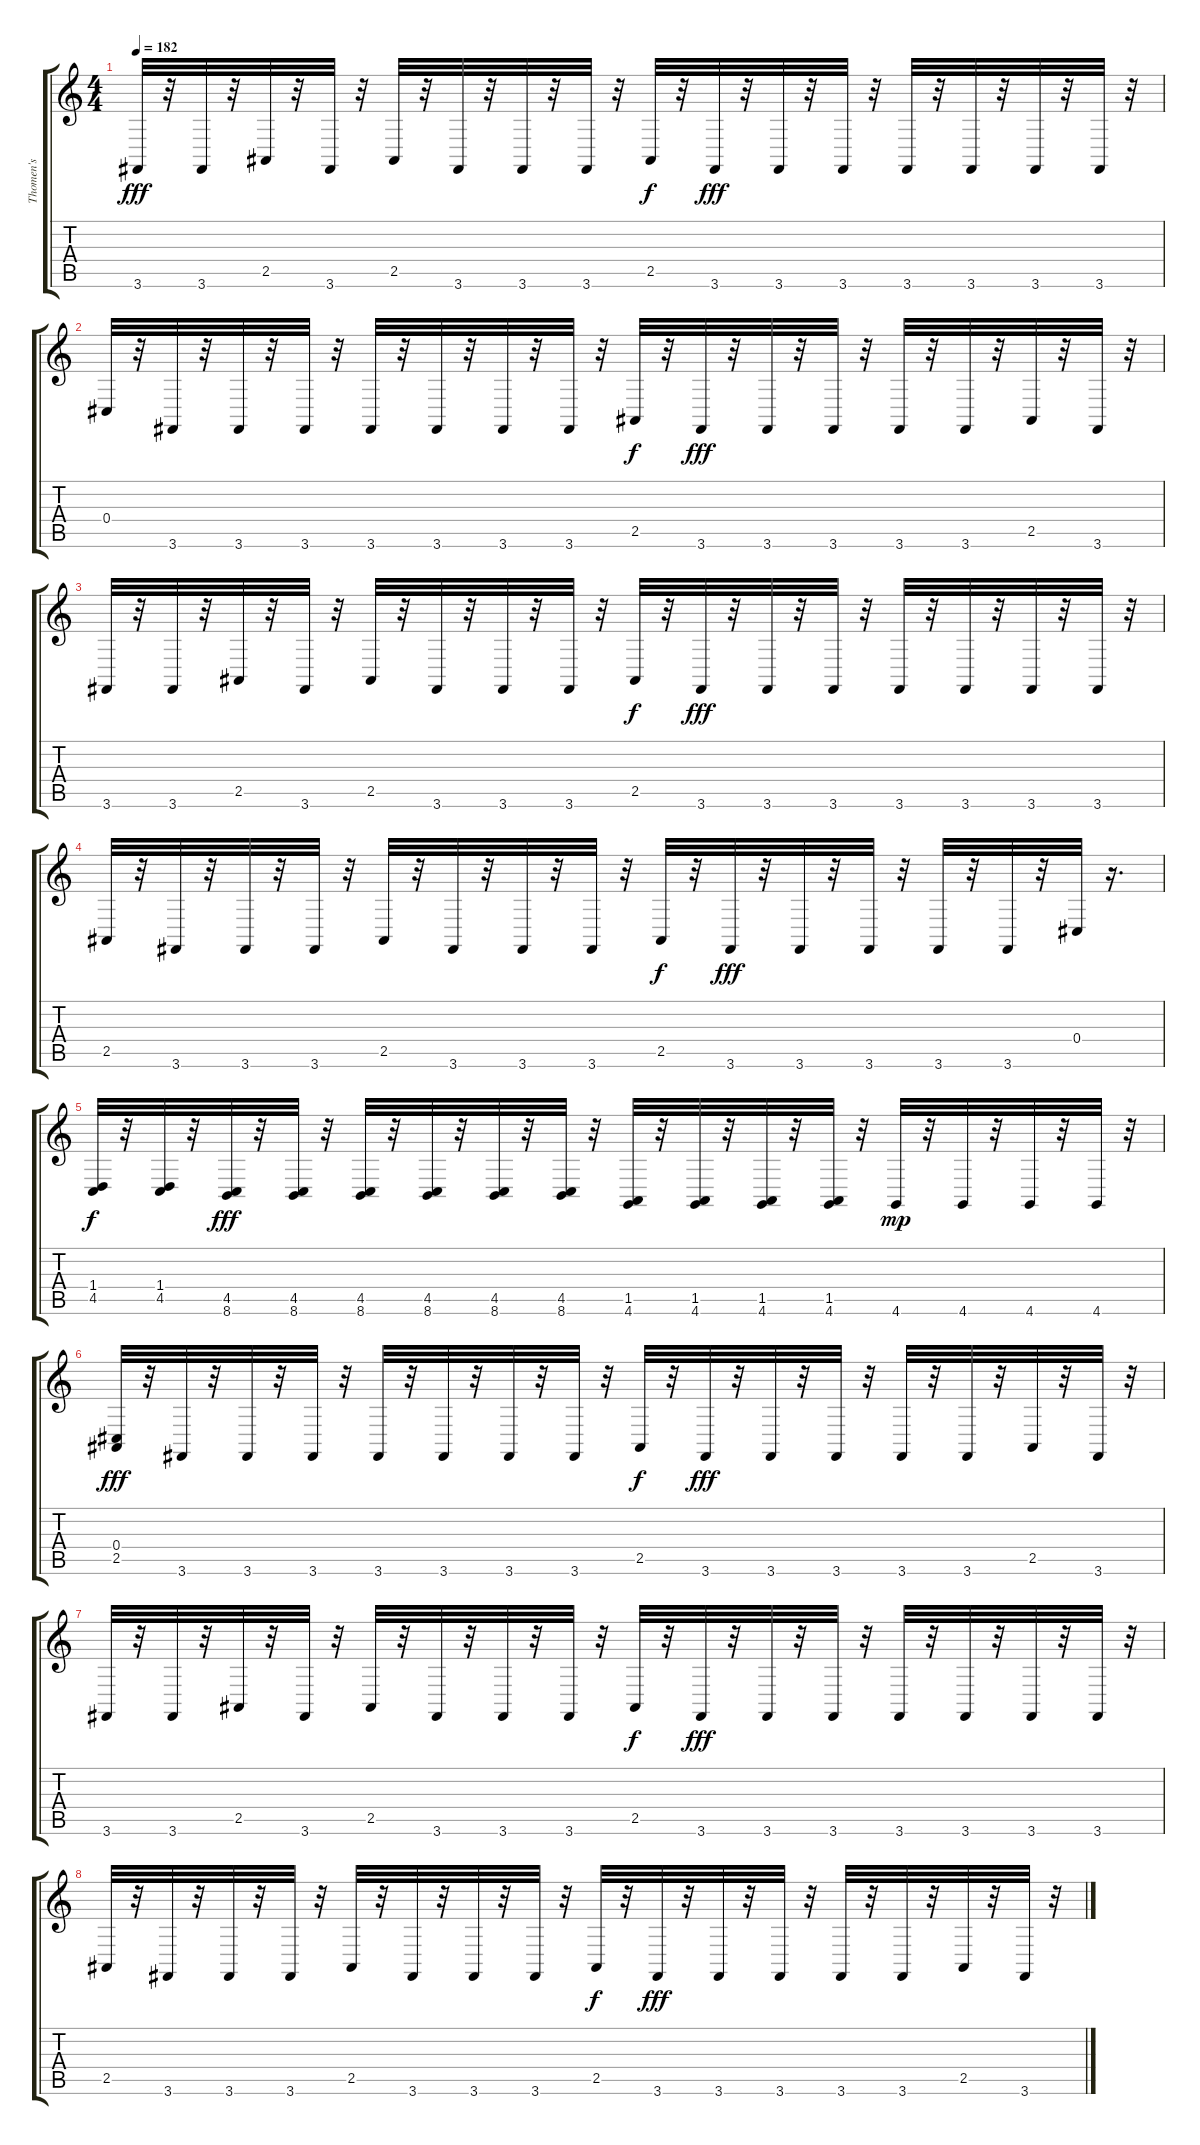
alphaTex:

\track ("Thomen's " "Thomen's ") {instrument acousticgrandpiano}
\staff {score tabs}
\tuning (Eb4 Bb3 Gb3 Db3 Ab2 Eb2) {hide}
\ts (4 4)
\tempo 182
\clef g2
\ks c
3.6.32{dy fff} r.32 3.6.32 r.32 2.5.32 r.32 3.6.32 r.32 2.5.32 r.32 3.6.32 r.32 3.6.32 r.32 3.6.32 r.32 2.5.32{dy f} r.32 3.6.32{dy fff} r.32 3.6.32 r.32 3.6.32 r.32 3.6.32 r.32 3.6.32 r.32 3.6.32 r.32 3.6.32 r.32 |
0.4.32 r.32 3.6.32 r.32 3.6.32 r.32 3.6.32 r.32 3.6.32 r.32 3.6.32 r.32 3.6.32 r.32 3.6.32 r.32 2.5.32{dy f} r.32 3.6.32{dy fff} r.32 3.6.32 r.32 3.6.32 r.32 3.6.32 r.32 3.6.32 r.32 2.5.32 r.32 3.6.32 r.32 |
3.6.32 r.32 3.6.32 r.32 2.5.32 r.32 3.6.32 r.32 2.5.32 r.32 3.6.32 r.32 3.6.32 r.32 3.6.32 r.32 2.5.32{dy f} r.32 3.6.32{dy fff} r.32 3.6.32 r.32 3.6.32 r.32 3.6.32 r.32 3.6.32 r.32 3.6.32 r.32 3.6.32 r.32 |
2.5.32 r.32 3.6.32 r.32 3.6.32 r.32 3.6.32 r.32 2.5.32 r.32 3.6.32 r.32 3.6.32 r.32 3.6.32 r.32 2.5.32{dy f} r.32 3.6.32{dy fff} r.32 3.6.32 r.32 3.6.32 r.32 3.6.32 r.32 3.6.32 r.32 0.4.32 r.16{d} |
(1.4 4.5).32{dy f} r.32 (1.4 4.5).32 r.32 (4.5 8.6).32{dy fff} r.32 (4.5 8.6).32 r.32 (4.5 8.6).32 r.32 (4.5 8.6).32 r.32 (4.5 8.6).32 r.32 (4.5 8.6).32 r.32 (1.5 4.6).32 r.32 (1.5 4.6).32 r.32 (1.5 4.6).32 r.32 (1.5 4.6).32 r.32 4.6.32{dy mp} r.32 4.6.32 r.32 4.6.32 r.32 4.6.32 r.32 |
(0.4 2.5).32{dy fff} r.32 3.6.32 r.32 3.6.32 r.32 3.6.32 r.32 3.6.32 r.32 3.6.32 r.32 3.6.32 r.32 3.6.32 r.32 2.5.32{dy f} r.32 3.6.32{dy fff} r.32 3.6.32 r.32 3.6.32 r.32 3.6.32 r.32 3.6.32 r.32 2.5.32 r.32 3.6.32 r.32 |
3.6.32 r.32 3.6.32 r.32 2.5.32 r.32 3.6.32 r.32 2.5.32 r.32 3.6.32 r.32 3.6.32 r.32 3.6.32 r.32 2.5.32{dy f} r.32 3.6.32{dy fff} r.32 3.6.32 r.32 3.6.32 r.32 3.6.32 r.32 3.6.32 r.32 3.6.32 r.32 3.6.32 r.32 |
2.5.32 r.32 3.6.32 r.32 3.6.32 r.32 3.6.32 r.32 2.5.32 r.32 3.6.32 r.32 3.6.32 r.32 3.6.32 r.32 2.5.32{dy f} r.32 3.6.32{dy fff} r.32 3.6.32 r.32 3.6.32 r.32 3.6.32 r.32 3.6.32 r.32 2.5.32 r.32 3.6.32 r.32
